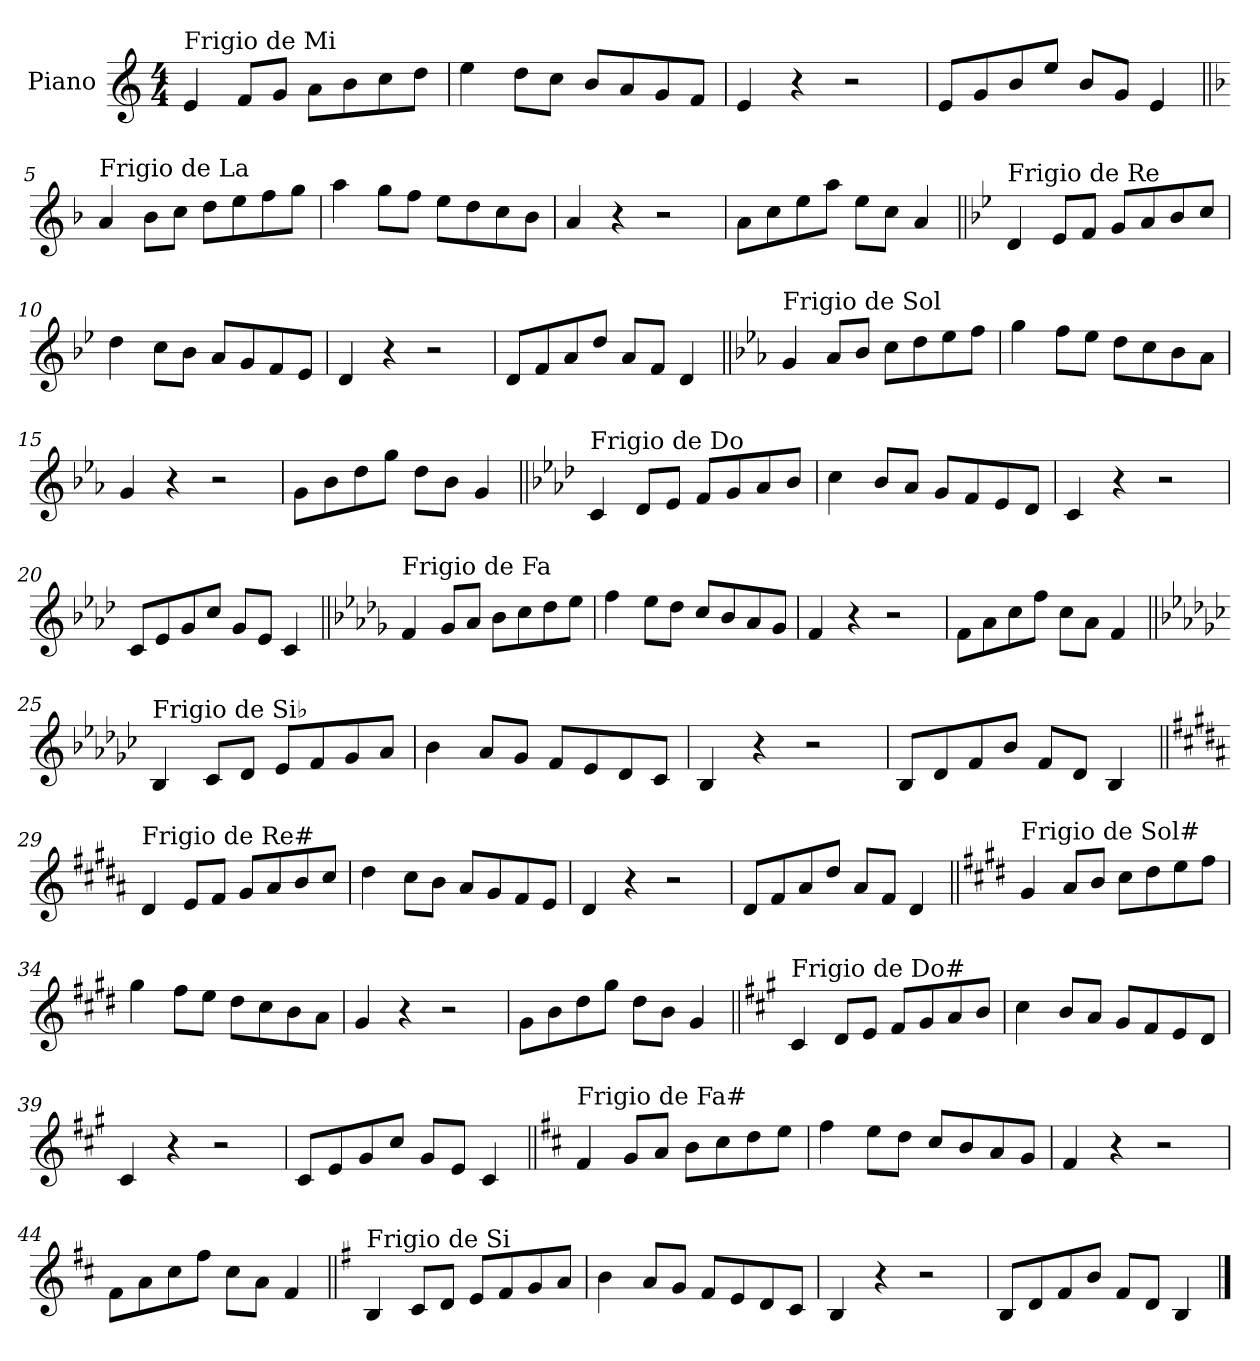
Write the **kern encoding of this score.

**kern
*part1
*staff1
*I"Piano
*I'Pno.
*clefG2
*k[]
*M4/4
=1
!LO:TX:a:t=Frigio de Mi
4e/
8f/L
8g/J
8a\L
8b\
8cc\
8dd\J
=2
4ee\
8dd\L
8cc\J
8b/L
8a/
8g/
8f/J
=3
4e/
4r
2r
=4
8e/L
8g/
8b/
8ee/J
8b/L
8g/J
4e/
!!LO:LB:g=z
=5||
*k[b-]
!LO:TX:a:t=Frigio de La
4a/
8b-\L
8cc\J
8dd\L
8ee\
8ff\
8gg\J
=6
4aa\
8gg\L
8ff\J
8ee\L
8dd\
8cc\
8b-\J
=7
4a/
4r
2r
=8
8a\L
8cc\
8ee\
8aa\J
8ee\L
8cc\J
4a/
!!LO:LB:g=z
=9||
*k[b-e-]
!LO:TX:a:t=Frigio de Re
4d/
8e-/L
8f/J
8g/L
8a/
8b-/
8cc/J
=10
4dd\
8cc\L
8b-\J
8a/L
8g/
8f/
8e-/J
=11
4d/
4r
2r
=12
8d/L
8f/
8a/
8dd/J
8a/L
8f/J
4d/
!!LO:LB:g=z
=13||
*k[b-e-a-]
!LO:TX:a:t=Frigio de Sol
4g/
8a-/L
8b-/J
8cc\L
8dd\
8ee-\
8ff\J
=14
4gg\
8ff\L
8ee-\J
8dd\L
8cc\
8b-\
8a-\J
=15
4g/
4r
2r
=16
8g\L
8b-\
8dd\
8gg\J
8dd\L
8b-\J
4g/
!!LO:LB:g=z
=17||
*k[b-e-a-d-]
!LO:TX:a:t=Frigio de Do
4c/
8d-/L
8e-/J
8f/L
8g/
8a-/
8b-/J
=18
4cc\
8b-/L
8a-/J
8g/L
8f/
8e-/
8d-/J
=19
4c/
4r
2r
=20
8c/L
8e-/
8g/
8cc/J
8g/L
8e-/J
4c/
!!LO:LB:g=z
=21||
*k[b-e-a-d-g-]
!LO:TX:a:t=Frigio de Fa
4f/
8g-/L
8a-/J
8b-\L
8cc\
8dd-\
8ee-\J
=22
4ff\
8ee-\L
8dd-\J
8cc/L
8b-/
8a-/
8g-/J
=23
4f/
4r
2r
=24
8f\L
8a-\
8cc\
8ff\J
8cc\L
8a-\J
4f/
!!LO:LB:g=z
=25||
*k[b-e-a-d-g-c-]
!LO:TX:a:t=Frigio de Si♭
4B-/
8c-/L
8d-/J
8e-/L
8f/
8g-/
8a-/J
=26
4b-\
8a-/L
8g-/J
8f/L
8e-/
8d-/
8c-/J
=27
4B-/
4r
2r
=28
8B-/L
8d-/
8f/
8b-/J
8f/L
8d-/J
4B-/
!!LO:LB:g=z
=29||
*k[f#c#g#d#a#]
!LO:TX:a:t=Frigio de Re#
4d#/
8e/L
8f#/J
8g#/L
8a#/
8b/
8cc#/J
=30
4dd#\
8cc#\L
8b\J
8a#/L
8g#/
8f#/
8e/J
=31
4d#/
4r
2r
=32
8d#/L
8f#/
8a#/
8dd#/J
8a#/L
8f#/J
4d#/
!!LO:LB:g=z
=33||
*k[f#c#g#d#]
!LO:TX:a:t=Frigio de Sol#
4g#/
8a/L
8b/J
8cc#\L
8dd#\
8ee\
8ff#\J
=34
4gg#\
8ff#\L
8ee\J
8dd#\L
8cc#\
8b\
8a\J
=35
4g#/
4r
2r
=36
8g#\L
8b\
8dd#\
8gg#\J
8dd#\L
8b\J
4g#/
!!LO:LB:g=z
=37||
*k[f#c#g#]
!LO:TX:a:t=Frigio de Do#
4c#/
8d/L
8e/J
8f#/L
8g#/
8a/
8b/J
=38
4cc#\
8b/L
8a/J
8g#/L
8f#/
8e/
8d/J
=39
4c#/
4r
2r
=40
8c#/L
8e/
8g#/
8cc#/J
8g#/L
8e/J
4c#/
!!LO:LB:g=z
=41||
*k[f#c#]
!LO:TX:a:t=Frigio de Fa#
4f#/
8g/L
8a/J
8b\L
8cc#\
8dd\
8ee\J
=42
4ff#\
8ee\L
8dd\J
8cc#/L
8b/
8a/
8g/J
=43
4f#/
4r
2r
=44
8f#\L
8a\
8cc#\
8ff#\J
8cc#\L
8a\J
4f#/
!!LO:LB:g=z
=45||
*k[f#]
!LO:TX:a:t=Frigio de Si
4B/
8c/L
8d/J
8e/L
8f#/
8g/
8a/J
=46
4b\
8a/L
8g/J
8f#/L
8e/
8d/
8c/J
=47
4B/
4r
2r
=48
8B/L
8d/
8f#/
8b/J
8f#/L
8d/J
4B/
==
*-
